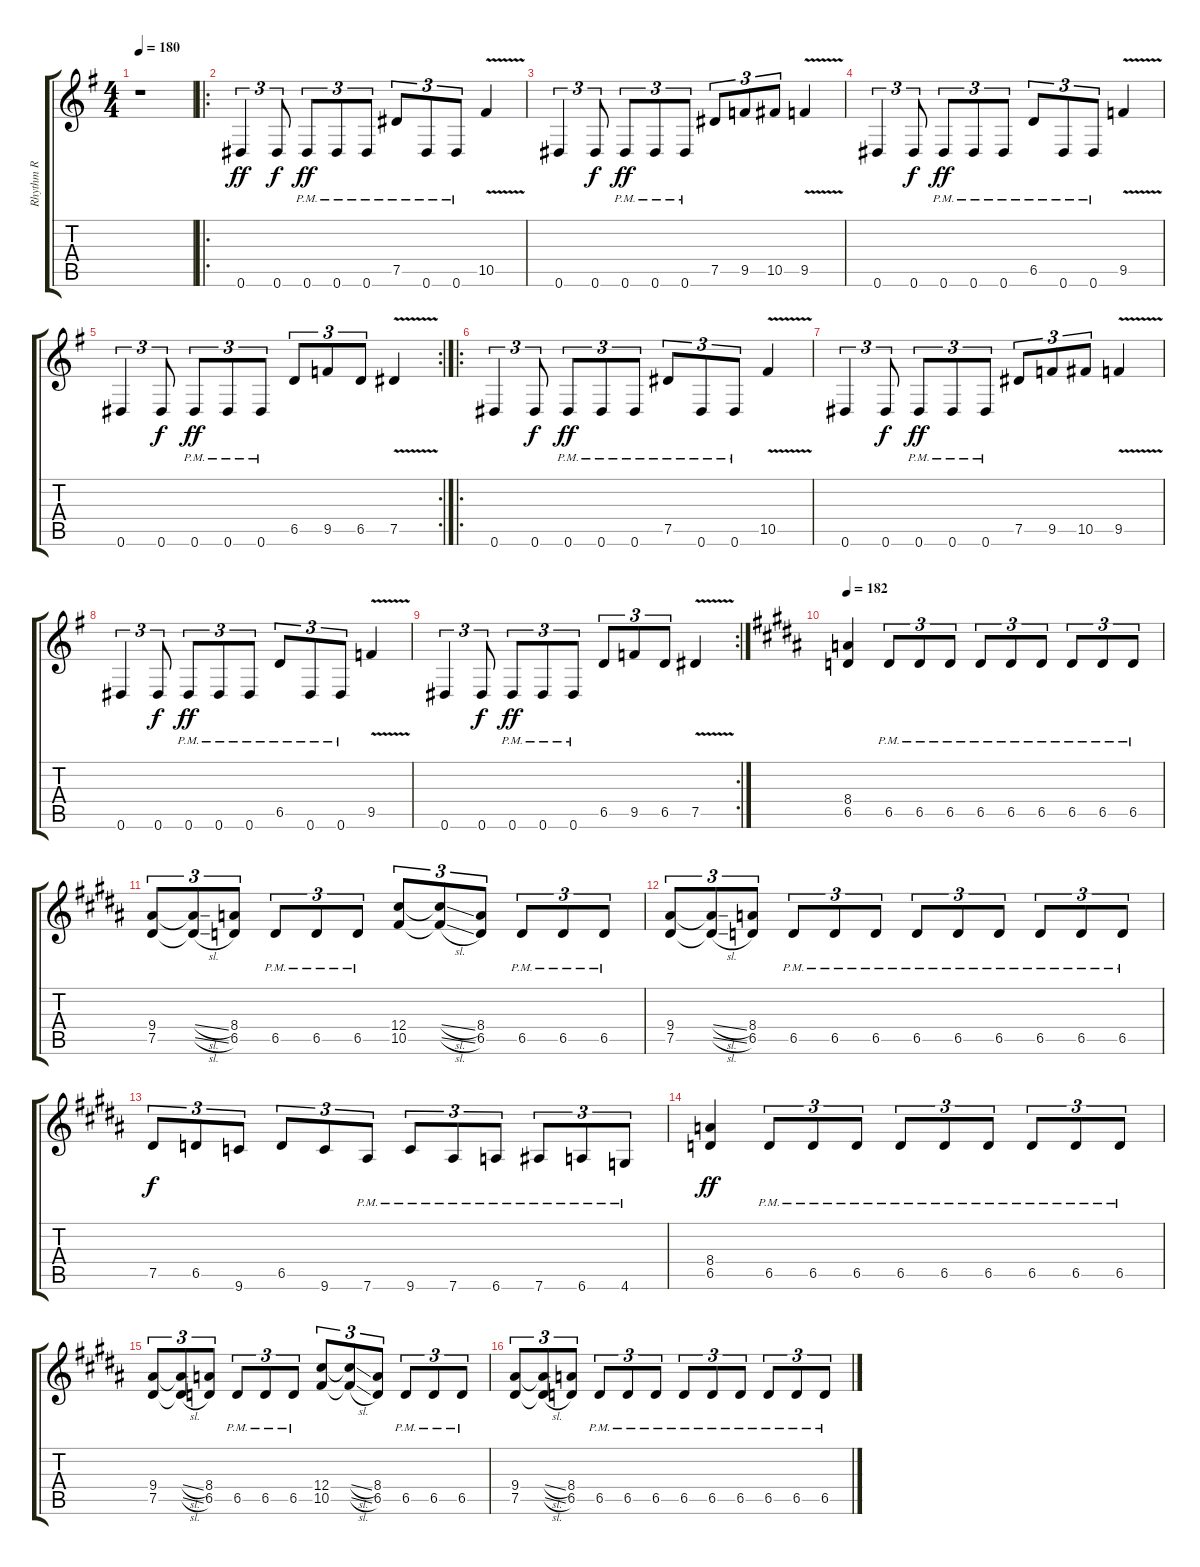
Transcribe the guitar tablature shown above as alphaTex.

\track ("Rhythm R" "Rhythm R") {instrument distortionguitar}
\staff {score tabs}
\tuning (Eb4 Bb3 Gb3 Db3 Ab2 Eb2) {hide}
\ts (4 4)
\tempo 180
\clef g2
\ks g
r.1{dy ff instrument distortionguitar} |
\ro
0.6.4{tu (3 2)} 0.6.8{tu (3 2) dy f} 0.6{pm}.8{tu (3 2) dy ff} 0.6{pm}.8{tu (3 2)} 0.6{pm}.8{tu (3 2)} 7.5{pm}.8{tu (3 2)} 0.6{pm}.8{tu (3 2)} 0.6{pm}.8{tu (3 2)} 10.5{v}.4 |
0.6.4{tu (3 2)} 0.6.8{tu (3 2) dy f} 0.6{pm}.8{tu (3 2) dy ff} 0.6{pm}.8{tu (3 2)} 0.6{pm}.8{tu (3 2)} 7.5.8{tu (3 2)} 9.5.8{tu (3 2)} 10.5.8{tu (3 2)} 9.5{v}.4 |
0.6.4{tu (3 2)} 0.6.8{tu (3 2) dy f} 0.6{pm}.8{tu (3 2) dy ff} 0.6{pm}.8{tu (3 2)} 0.6{pm}.8{tu (3 2)} 6.5{pm}.8{tu (3 2)} 0.6{pm}.8{tu (3 2)} 0.6{pm}.8{tu (3 2)} 9.5{v}.4 |
\rc 2
0.6.4{tu (3 2)} 0.6.8{tu (3 2) dy f} 0.6{pm}.8{tu (3 2) dy ff} 0.6{pm}.8{tu (3 2)} 0.6{pm}.8{tu (3 2)} 6.5.8{tu (3 2)} 9.5.8{tu (3 2)} 6.5.8{tu (3 2)} 7.5{v}.4 |
\ro
0.6.4{tu (3 2)} 0.6.8{tu (3 2) dy f} 0.6{pm}.8{tu (3 2) dy ff} 0.6{pm}.8{tu (3 2)} 0.6{pm}.8{tu (3 2)} 7.5{pm}.8{tu (3 2)} 0.6{pm}.8{tu (3 2)} 0.6{pm}.8{tu (3 2)} 10.5{v}.4 |
0.6.4{tu (3 2)} 0.6.8{tu (3 2) dy f} 0.6{pm}.8{tu (3 2) dy ff} 0.6{pm}.8{tu (3 2)} 0.6{pm}.8{tu (3 2)} 7.5.8{tu (3 2)} 9.5.8{tu (3 2)} 10.5.8{tu (3 2)} 9.5{v}.4 |
0.6.4{tu (3 2)} 0.6.8{tu (3 2) dy f} 0.6{pm}.8{tu (3 2) dy ff} 0.6{pm}.8{tu (3 2)} 0.6{pm}.8{tu (3 2)} 6.5{pm}.8{tu (3 2)} 0.6{pm}.8{tu (3 2)} 0.6{pm}.8{tu (3 2)} 9.5{v}.4 |
\rc 2
0.6.4{tu (3 2)} 0.6.8{tu (3 2) dy f} 0.6{pm}.8{tu (3 2) dy ff} 0.6{pm}.8{tu (3 2)} 0.6{pm}.8{tu (3 2)} 6.5.8{tu (3 2)} 9.5.8{tu (3 2)} 6.5.8{tu (3 2)} 7.5{v}.4 |
\tempo 182
\ks b
(8.4 6.5).4 6.5{pm}.8{tu (3 2)} 6.5{pm}.8{tu (3 2)} 6.5{pm}.8{tu (3 2)} 6.5{pm}.8{tu (3 2)} 6.5{pm}.8{tu (3 2)} 6.5{pm}.8{tu (3 2)} 6.5{pm}.8{tu (3 2)} 6.5{pm}.8{tu (3 2)} 6.5{pm}.8{tu (3 2)} |
(9.4 7.5).8{tu (3 2)} (9.4{sl t} 7.5{sl t}).8{tu (3 2)} (8.4 6.5).8{tu (3 2)} 6.5{pm}.8{tu (3 2)} 6.5{pm}.8{tu (3 2)} 6.5{pm}.8{tu (3 2)} (12.4 10.5).8{tu (3 2)} (12.4{sl t} 10.5{sl t}).8{tu (3 2)} (8.4 6.5).8{tu (3 2)} 6.5{pm}.8{tu (3 2)} 6.5{pm}.8{tu (3 2)} 6.5{pm}.8{tu (3 2)} |
(9.4 7.5).8{tu (3 2)} (9.4{sl t} 7.5{sl t}).8{tu (3 2)} (8.4 6.5).8{tu (3 2)} 6.5{pm}.8{tu (3 2)} 6.5{pm}.8{tu (3 2)} 6.5{pm}.8{tu (3 2)} 6.5{pm}.8{tu (3 2)} 6.5{pm}.8{tu (3 2)} 6.5{pm}.8{tu (3 2)} 6.5{pm}.8{tu (3 2)} 6.5{pm}.8{tu (3 2)} 6.5{pm}.8{tu (3 2)} |
7.5.8{tu (3 2) dy f} 6.5.8{tu (3 2)} 9.6.8{tu (3 2)} 6.5.8{tu (3 2)} 9.6.8{tu (3 2)} 7.6{pm}.8{tu (3 2)} 9.6{pm}.8{tu (3 2)} 7.6{pm}.8{tu (3 2)} 6.6{pm}.8{tu (3 2)} 7.6{pm}.8{tu (3 2)} 6.6{pm}.8{tu (3 2)} 4.6{pm}.8{tu (3 2)} |
(8.4 6.5).4{dy ff} 6.5{pm}.8{tu (3 2)} 6.5{pm}.8{tu (3 2)} 6.5{pm}.8{tu (3 2)} 6.5{pm}.8{tu (3 2)} 6.5{pm}.8{tu (3 2)} 6.5{pm}.8{tu (3 2)} 6.5{pm}.8{tu (3 2)} 6.5{pm}.8{tu (3 2)} 6.5{pm}.8{tu (3 2)} |
(9.4 7.5).8{tu (3 2)} (9.4{sl t} 7.5{sl t}).8{tu (3 2)} (8.4 6.5).8{tu (3 2)} 6.5{pm}.8{tu (3 2)} 6.5{pm}.8{tu (3 2)} 6.5{pm}.8{tu (3 2)} (12.4 10.5).8{tu (3 2)} (12.4{sl t} 10.5{sl t}).8{tu (3 2)} (8.4 6.5).8{tu (3 2)} 6.5{pm}.8{tu (3 2)} 6.5{pm}.8{tu (3 2)} 6.5{pm}.8{tu (3 2)} |
(9.4 7.5).8{tu (3 2)} (9.4{sl t} 7.5{sl t}).8{tu (3 2)} (8.4 6.5).8{tu (3 2)} 6.5{pm}.8{tu (3 2)} 6.5{pm}.8{tu (3 2)} 6.5{pm}.8{tu (3 2)} 6.5{pm}.8{tu (3 2)} 6.5{pm}.8{tu (3 2)} 6.5{pm}.8{tu (3 2)} 6.5{pm}.8{tu (3 2)} 6.5{pm}.8{tu (3 2)} 6.5{pm}.8{tu (3 2)}
